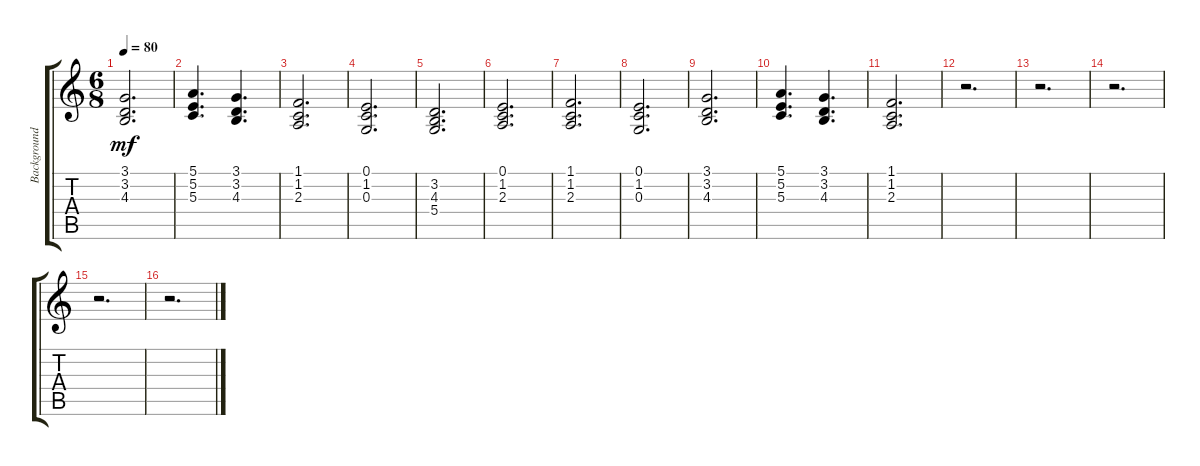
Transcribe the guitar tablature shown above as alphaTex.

\track ("Background" "Background") {instrument pad2warm}
\staff {score tabs}
\tuning (E4 B3 G3 D3 A2 E2) {hide}
\ts (6 8)
\tempo 80
\clef g2
\ks c
(3.1 3.2 4.3).2{d dy mf} |
(5.1 5.2 5.3).4{d} (3.1 3.2 4.3).4{d} |
(1.1 1.2 2.3).2{d} |
(0.1 1.2 0.3).2{d} |
(3.2 4.3 5.4).2{d} |
(0.1 1.2 2.3).2{d} |
(1.1 1.2 2.3).2{d} |
(0.1 1.2 0.3).2{d} |
(3.1 3.2 4.3).2{d} |
(5.1 5.2 5.3).4{d} (3.1 3.2 4.3).4{d} |
(1.1 1.2 2.3).2{d} |
r.2{d} |
r.2{d} |
r.2{d} |
r.2{d} |
r.2{d}
